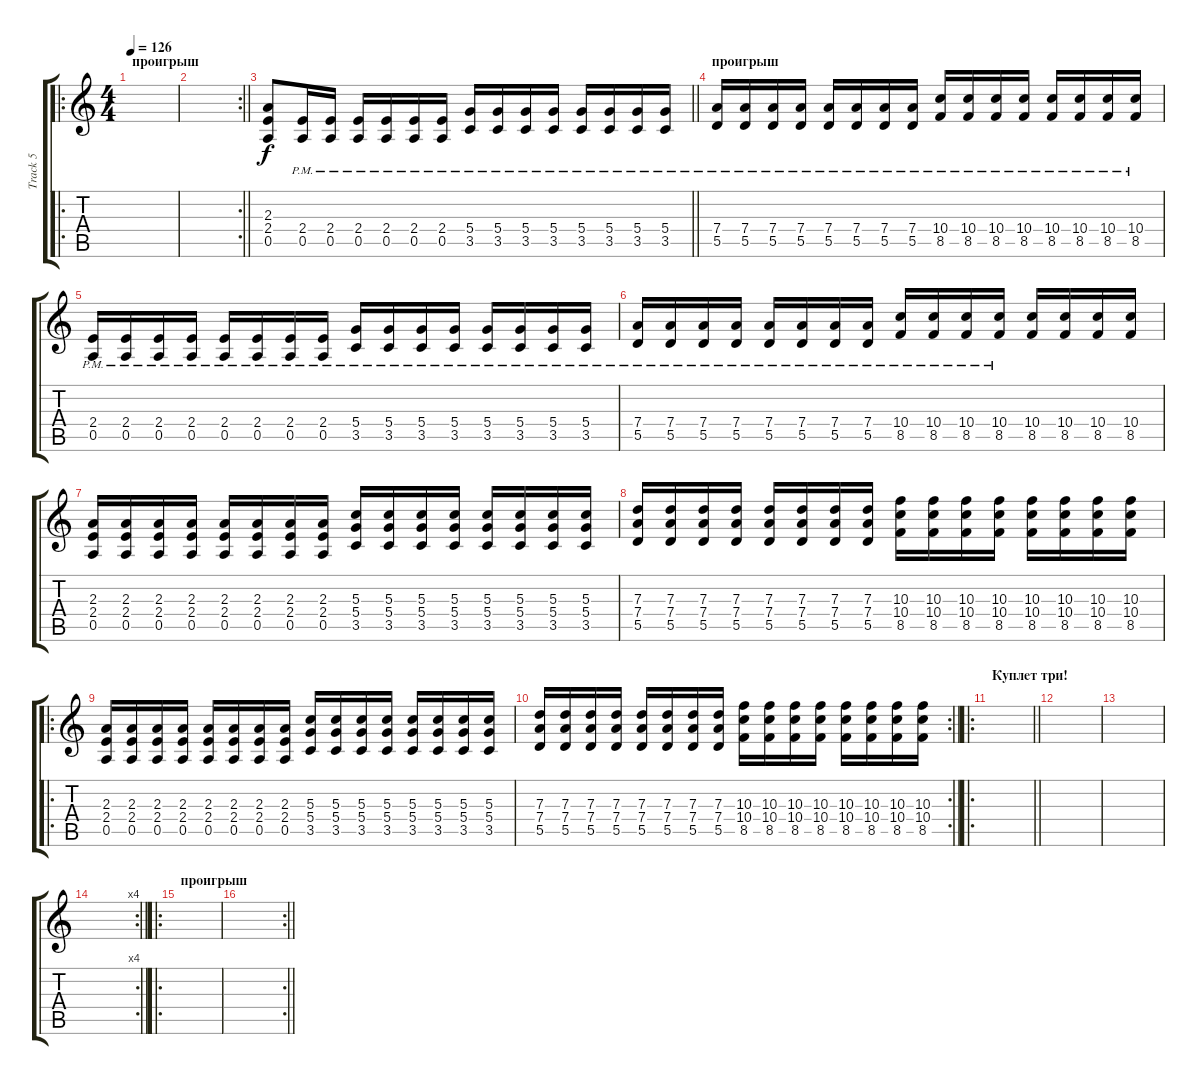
\track ("Track 5" "Track 5") {instrument distortionguitar}
\staff {score tabs}
\tuning (E4 B3 G3 D3 A2 E2) {hide}
\ro
\ts (4 4)
\section ("" "проигрыш")
\tempo 126
\clef g2
\ks c
|
\rc 2
\barLineRight lightlight
|
\barLineRight lightlight
(2.3 2.4 0.5).8 (2.4{pm} 0.5{pm}).16 (2.4{pm} 0.5{pm}).16 (2.4{pm} 0.5{pm}).16 (2.4{pm} 0.5{pm}).16 (2.4{pm} 0.5{pm}).16 (2.4{pm} 0.5{pm}).16 (5.4{pm} 3.5{pm}).16 (5.4{pm} 3.5{pm}).16 (5.4{pm} 3.5{pm}).16 (5.4{pm} 3.5{pm}).16 (5.4{pm} 3.5{pm}).16 (5.4{pm} 3.5{pm}).16 (5.4{pm} 3.5{pm}).16 (5.4{pm} 3.5{pm}).16 |
\section ("" "проигрыш")
(7.4{pm} 5.5{pm}).16 (7.4{pm} 5.5{pm}).16 (7.4{pm} 5.5{pm}).16 (7.4{pm} 5.5{pm}).16 (7.4{pm} 5.5{pm}).16 (7.4{pm} 5.5{pm}).16 (7.4{pm} 5.5{pm}).16 (7.4{pm} 5.5{pm}).16 (10.4{pm} 8.5{pm}).16 (10.4{pm} 8.5{pm}).16 (10.4{pm} 8.5{pm}).16 (10.4{pm} 8.5{pm}).16 (10.4{pm} 8.5{pm}).16 (10.4{pm} 8.5{pm}).16 (10.4{pm} 8.5{pm}).16 (10.4{pm} 8.5{pm}).16 |
(2.4{pm} 0.5{pm}).16 (2.4{pm} 0.5{pm}).16 (2.4{pm} 0.5{pm}).16 (2.4{pm} 0.5{pm}).16 (2.4{pm} 0.5{pm}).16 (2.4{pm} 0.5{pm}).16 (2.4{pm} 0.5{pm}).16 (2.4{pm} 0.5{pm}).16 (5.4{pm} 3.5{pm}).16 (5.4{pm} 3.5{pm}).16 (5.4{pm} 3.5{pm}).16 (5.4{pm} 3.5{pm}).16 (5.4{pm} 3.5{pm}).16 (5.4{pm} 3.5{pm}).16 (5.4{pm} 3.5{pm}).16 (5.4{pm} 3.5{pm}).16 |
(7.4{pm} 5.5{pm}).16 (7.4{pm} 5.5{pm}).16 (7.4{pm} 5.5{pm}).16 (7.4{pm} 5.5{pm}).16 (7.4{pm} 5.5{pm}).16 (7.4{pm} 5.5{pm}).16 (7.4{pm} 5.5{pm}).16 (7.4{pm} 5.5{pm}).16 (10.4{pm} 8.5{pm}).16 (10.4{pm} 8.5{pm}).16 (10.4{pm} 8.5{pm}).16 (10.4{pm} 8.5{pm}).16 (10.4 8.5).16 (10.4 8.5).16 (10.4 8.5).16 (10.4 8.5).16 |
(2.3 2.4 0.5).16 (2.3 2.4 0.5).16 (2.3 2.4 0.5).16 (2.3 2.4 0.5).16 (2.3 2.4 0.5).16 (2.3 2.4 0.5).16 (2.3 2.4 0.5).16 (2.3 2.4 0.5).16 (5.3 5.4 3.5).16 (5.3 5.4 3.5).16 (5.3 5.4 3.5).16 (5.3 5.4 3.5).16 (5.3 5.4 3.5).16 (5.3 5.4 3.5).16 (5.3 5.4 3.5).16 (5.3 5.4 3.5).16 |
(7.3 7.4 5.5).16 (7.3 7.4 5.5).16 (7.3 7.4 5.5).16 (7.3 7.4 5.5).16 (7.3 7.4 5.5).16 (7.3 7.4 5.5).16 (7.3 7.4 5.5).16 (7.3 7.4 5.5).16 (10.3 10.4 8.5).16 (10.3 10.4 8.5).16 (10.3 10.4 8.5).16 (10.3 10.4 8.5).16 (10.3 10.4 8.5).16 (10.3 10.4 8.5).16 (10.3 10.4 8.5).16 (10.3 10.4 8.5).16 |
\ro
(2.3 2.4 0.5).16 (2.3 2.4 0.5).16 (2.3 2.4 0.5).16 (2.3 2.4 0.5).16 (2.3 2.4 0.5).16 (2.3 2.4 0.5).16 (2.3 2.4 0.5).16 (2.3 2.4 0.5).16 (5.3 5.4 3.5).16 (5.3 5.4 3.5).16 (5.3 5.4 3.5).16 (5.3 5.4 3.5).16 (5.3 5.4 3.5).16 (5.3 5.4 3.5).16 (5.3 5.4 3.5).16 (5.3 5.4 3.5).16 |
\rc 2
\barLineRight lightlight
(7.3 7.4 5.5).16 (7.3 7.4 5.5).16 (7.3 7.4 5.5).16 (7.3 7.4 5.5).16 (7.3 7.4 5.5).16 (7.3 7.4 5.5).16 (7.3 7.4 5.5).16 (7.3 7.4 5.5).16 (10.3 10.4 8.5).16 (10.3 10.4 8.5).16 (10.3 10.4 8.5).16 (10.3 10.4 8.5).16 (10.3 10.4 8.5).16 (10.3 10.4 8.5).16 (10.3 10.4 8.5).16 (10.3 10.4 8.5).16 |
\ro
\section ("" "Куплет три!")
\barLineRight lightlight
|
\section ("" "")
|
|
\rc 4
\barLineRight lightlight
|
\ro
\section ("" "проигрыш")
|
\rc 2
\barLineRight lightlight
